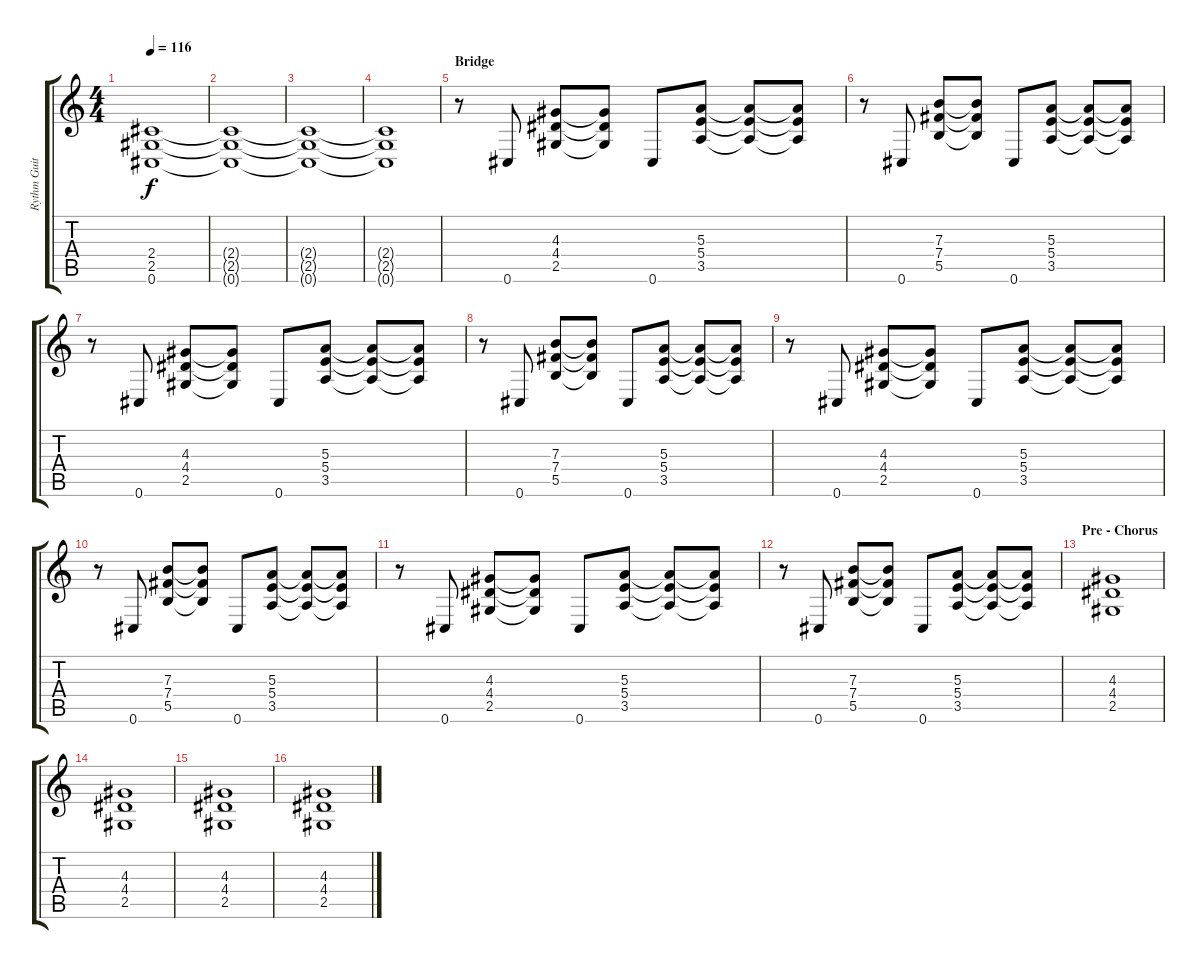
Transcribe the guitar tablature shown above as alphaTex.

\track ("Rythm Guitar" "Rythm Guit") {instrument distortionguitar}
\staff {score tabs}
\tuning (Db4 Ab3 E3 B2 Gb2 Db2) {hide}
\ts (4 4)
\tempo 116
\clef g2
\ks c
(2.4 2.5 0.6).1{dy f volume 14} |
(2.4{t} 2.5{t} 0.6{t}).1 |
(2.4{t} 2.5{t} 0.6{t}).1 |
(2.4{t} 2.5{t} 0.6{t}).1 |
\section ("" "Bridge")
r.8 0.6.8 (4.3 4.4 2.5).8 (4.3{t} 4.4{t} 2.5{t}).8 0.6.8 (5.3 5.4 3.5).8 (5.3{t} 5.4{t} 3.5{t}).8 (5.3{t} 5.4{t} 3.5{t}).8 |
r.8 0.6.8 (7.3 7.4 5.5).8 (7.3{t} 7.4{t} 5.5{t}).8 0.6.8 (5.3 5.4 3.5).8 (5.3{t} 5.4{t} 3.5{t}).8 (5.3{t} 5.4{t} 3.5{t}).8 |
r.8 0.6.8 (4.3 4.4 2.5).8 (4.3{t} 4.4{t} 2.5{t}).8 0.6.8 (5.3 5.4 3.5).8 (5.3{t} 5.4{t} 3.5{t}).8 (5.3{t} 5.4{t} 3.5{t}).8 |
r.8 0.6.8 (7.3 7.4 5.5).8 (7.3{t} 7.4{t} 5.5{t}).8 0.6.8 (5.3 5.4 3.5).8 (5.3{t} 5.4{t} 3.5{t}).8 (5.3{t} 5.4{t} 3.5{t}).8 |
r.8 0.6.8 (4.3 4.4 2.5).8 (4.3{t} 4.4{t} 2.5{t}).8 0.6.8 (5.3 5.4 3.5).8 (5.3{t} 5.4{t} 3.5{t}).8 (5.3{t} 5.4{t} 3.5{t}).8 |
r.8 0.6.8 (7.3 7.4 5.5).8 (7.3{t} 7.4{t} 5.5{t}).8 0.6.8 (5.3 5.4 3.5).8 (5.3{t} 5.4{t} 3.5{t}).8 (5.3{t} 5.4{t} 3.5{t}).8 |
r.8 0.6.8 (4.3 4.4 2.5).8 (4.3{t} 4.4{t} 2.5{t}).8 0.6.8 (5.3 5.4 3.5).8 (5.3{t} 5.4{t} 3.5{t}).8 (5.3{t} 5.4{t} 3.5{t}).8 |
r.8 0.6.8 (7.3 7.4 5.5).8 (7.3{t} 7.4{t} 5.5{t}).8 0.6.8 (5.3 5.4 3.5).8 (5.3{t} 5.4{t} 3.5{t}).8 (5.3{t} 5.4{t} 3.5{t}).8 |
\section ("" "Pre - Chorus")
(4.3 4.4 2.5).1 |
(4.3 4.4 2.5).1 |
(4.3 4.4 2.5).1 |
(4.3 4.4 2.5).1
